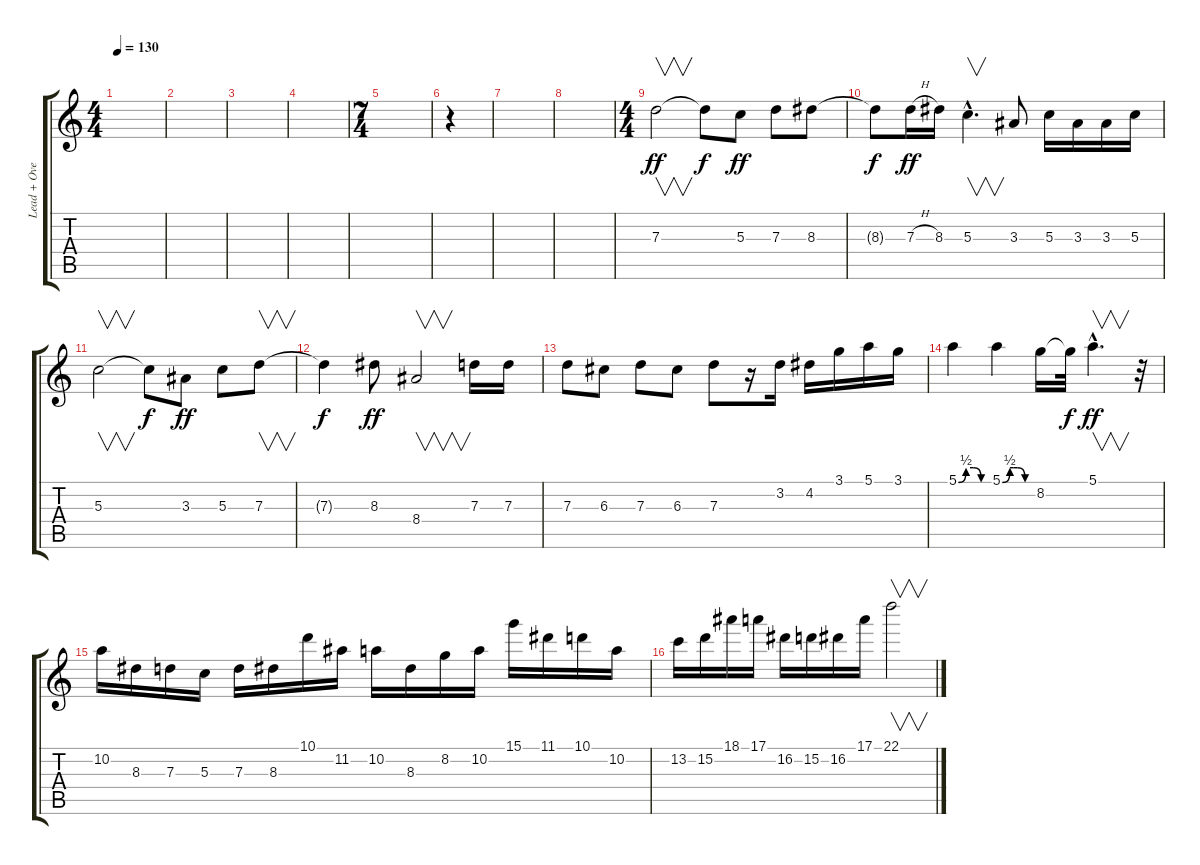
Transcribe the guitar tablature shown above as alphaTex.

\track ("Lead + Overdubs" "Lead + Ove") {instrument overdrivenguitar}
\staff {score tabs}
\tuning (E4 B3 G3 D3 A2 D2) {hide}
\ts (4 4)
\tempo 130
\clef g2
\ks c
|
|
|
|
\ts (7 4)
|
r.4 |
|
|
\ts (4 4)
7.3.2{v dy ff} 7.3{t}.8{dy f} 5.3.8{dy ff} 7.3.8 8.3.8 |
8.3{t}.8{dy f} 7.3{h}.16{dy ff} 8.3.16 5.3{hac}.4{v d} 3.3.8 5.3.16 3.3.16 3.3.16 5.3.16 |
5.3.2{v} 5.3{t}.8{dy f} 3.3.8{dy ff} 5.3.8 7.3.8{v} |
7.3{t}.4{dy f} 8.3.8{dy ff} 8.4.2{v} 7.3.16 7.3.16 |
7.3.8 6.3.8 7.3.8 6.3.8 7.3.8 r.16 3.2.16 4.2.16 3.1.16 5.1.16 3.1.16 |
5.1{be (custom 0 0 15 2 30 2 45 0 60 0)}.4 5.1{be (custom 0 0 15 2 22 2 30 2 45 0 60 0)}.4 8.2.16 8.2{t}.32{dy f} 5.1{hac}.4{v d dy ff} r.32 |
10.2.16 8.3.16 7.3.16 5.3.16 7.3.16 8.3.16 10.1.16 11.2.16 10.2.16 8.3.16 8.2.16 10.2.16 15.1.16 11.1.16 10.1.16 10.2.16 |
13.2.16 15.2.16 18.1.16 17.1.16 16.2.16 15.2.16 16.2.16 17.1.16 22.1.2{v}
